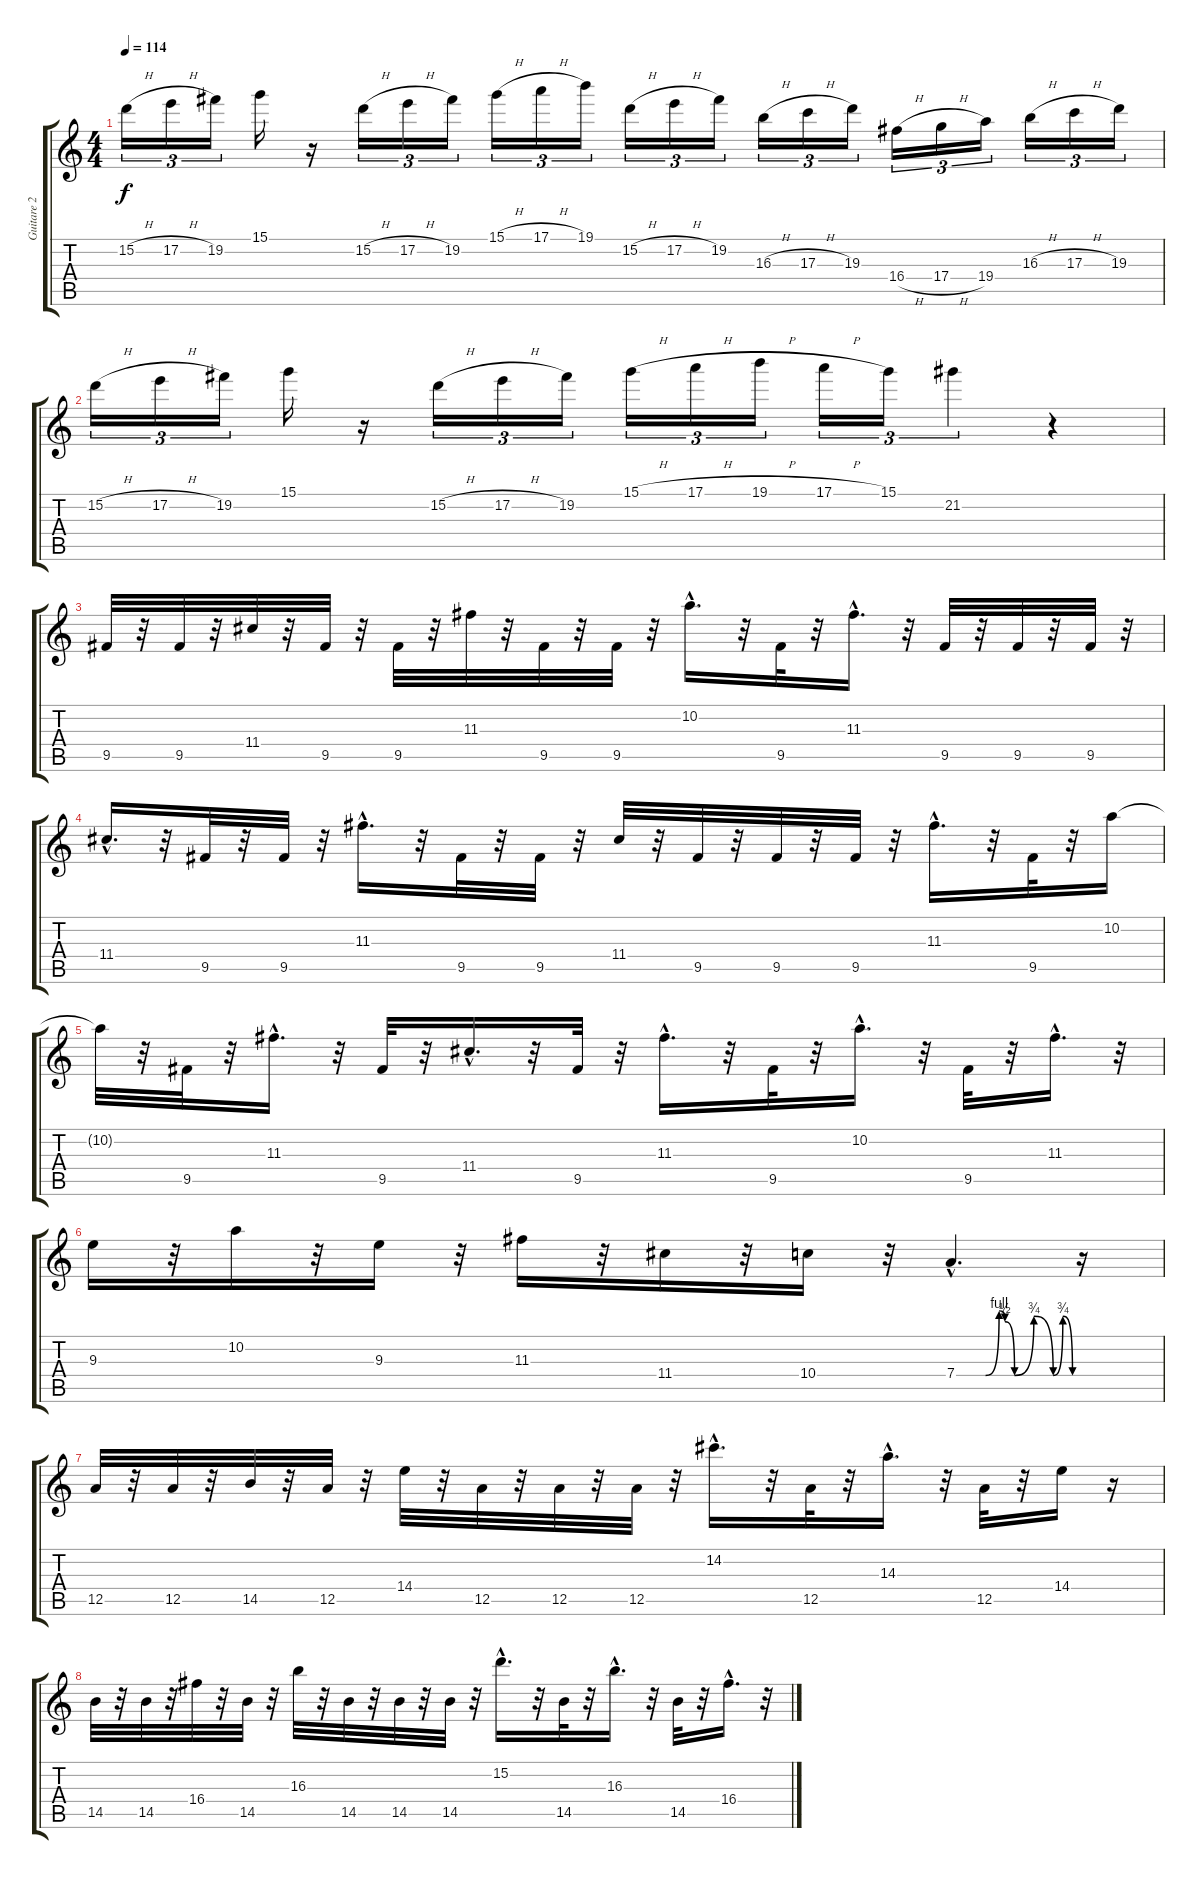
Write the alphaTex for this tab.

\track ("Guitare 2" "Guitare 2") {instrument overdrivenguitar}
\staff {score tabs}
\tuning (E4 B3 G3 D3 A2 E2) {hide}
\ts (4 4)
\tempo 114
\clef g2
\ks c
15.2{h}.16{tu (3 2) dy f} 17.2{h}.16{tu (3 2)} 19.2.16{tu (3 2)} 15.1.16 r.16 15.2{h}.16{tu (3 2)} 17.2{h}.16{tu (3 2)} 19.2.16{tu (3 2)} 15.1{h}.16{tu (3 2)} 17.1{h}.16{tu (3 2)} 19.1.16{tu (3 2)} 15.2{h}.16{tu (3 2)} 17.2{h}.16{tu (3 2)} 19.2.16{tu (3 2)} 16.3{h}.16{tu (3 2)} 17.3{h}.16{tu (3 2)} 19.3.16{tu (3 2)} 16.4{h}.16{tu (3 2)} 17.4{h}.16{tu (3 2)} 19.4.16{tu (3 2)} 16.3{h}.16{tu (3 2)} 17.3{h}.16{tu (3 2)} 19.3.16{tu (3 2)} |
15.2{h}.16{tu (3 2)} 17.2{h}.16{tu (3 2)} 19.2.16{tu (3 2)} 15.1.16 r.16 15.2{h}.16{tu (3 2)} 17.2{h}.16{tu (3 2)} 19.2.16{tu (3 2)} 15.1{h}.16{tu (3 2)} 17.1{h}.16{tu (3 2)} 19.1{h}.16{tu (3 2)} 17.1{h}.16{tu (3 2)} 15.1.16{tu (3 2)} 21.2.4{tu (3 2)} r.4 |
9.5.32 r.32 9.5.32 r.32 11.4.32 r.32 9.5.32 r.32 9.5.32 r.32 11.3.32 r.32 9.5.32 r.32 9.5.32 r.32 10.2{hac}.16{d} r.32 9.5.32 r.32 11.3{hac}.16{d} r.32 9.5.32 r.32 9.5.32 r.32 9.5.32 r.32 |
11.4{hac}.16{d} r.32 9.5.32 r.32 9.5.32 r.32 11.3{hac}.16{d} r.32 9.5.32 r.32 9.5.32 r.32 11.4.32 r.32 9.5.32 r.32 9.5.32 r.32 9.5.32 r.32 11.3{hac}.16{d} r.32 9.5.32 r.32 10.2.16 |
10.2{t}.32 r.32 9.5.32 r.32 11.3{hac}.16{d} r.32 9.5.32 r.32 11.4{hac}.16{d} r.32 9.5.32 r.32 11.3{hac}.16{d} r.32 9.5.32 r.32 10.2{hac}.16{d} r.32 9.5.32 r.32 11.3{hac}.16{d} r.32 |
9.3.16 r.32 10.2.16 r.32 9.3.16 r.32 11.3.16 r.32 11.4.16 r.32 10.4.16 r.32 7.4{be (custom 0 0 10 0 15 0 22 4 25 2 30 0 40 3 50 0 55 3 60 0) hac}.4{d} r.16 |
12.5.32 r.32 12.5.32 r.32 14.5.32 r.32 12.5.32 r.32 14.4.32 r.32 12.5.32 r.32 12.5.32 r.32 12.5.32 r.32 14.2{hac}.16{d} r.32 12.5.32 r.32 14.3{hac}.16{d} r.32 12.5.32 r.32 14.4.16 r.16 |
14.5.32 r.32 14.5.32 r.32 16.4.32 r.32 14.5.32 r.32 16.3.32 r.32 14.5.32 r.32 14.5.32 r.32 14.5.32 r.32 15.2{hac}.16{d} r.32 14.5.32 r.32 16.3{hac}.16{d} r.32 14.5.32 r.32 16.4{hac}.16{d} r.32
